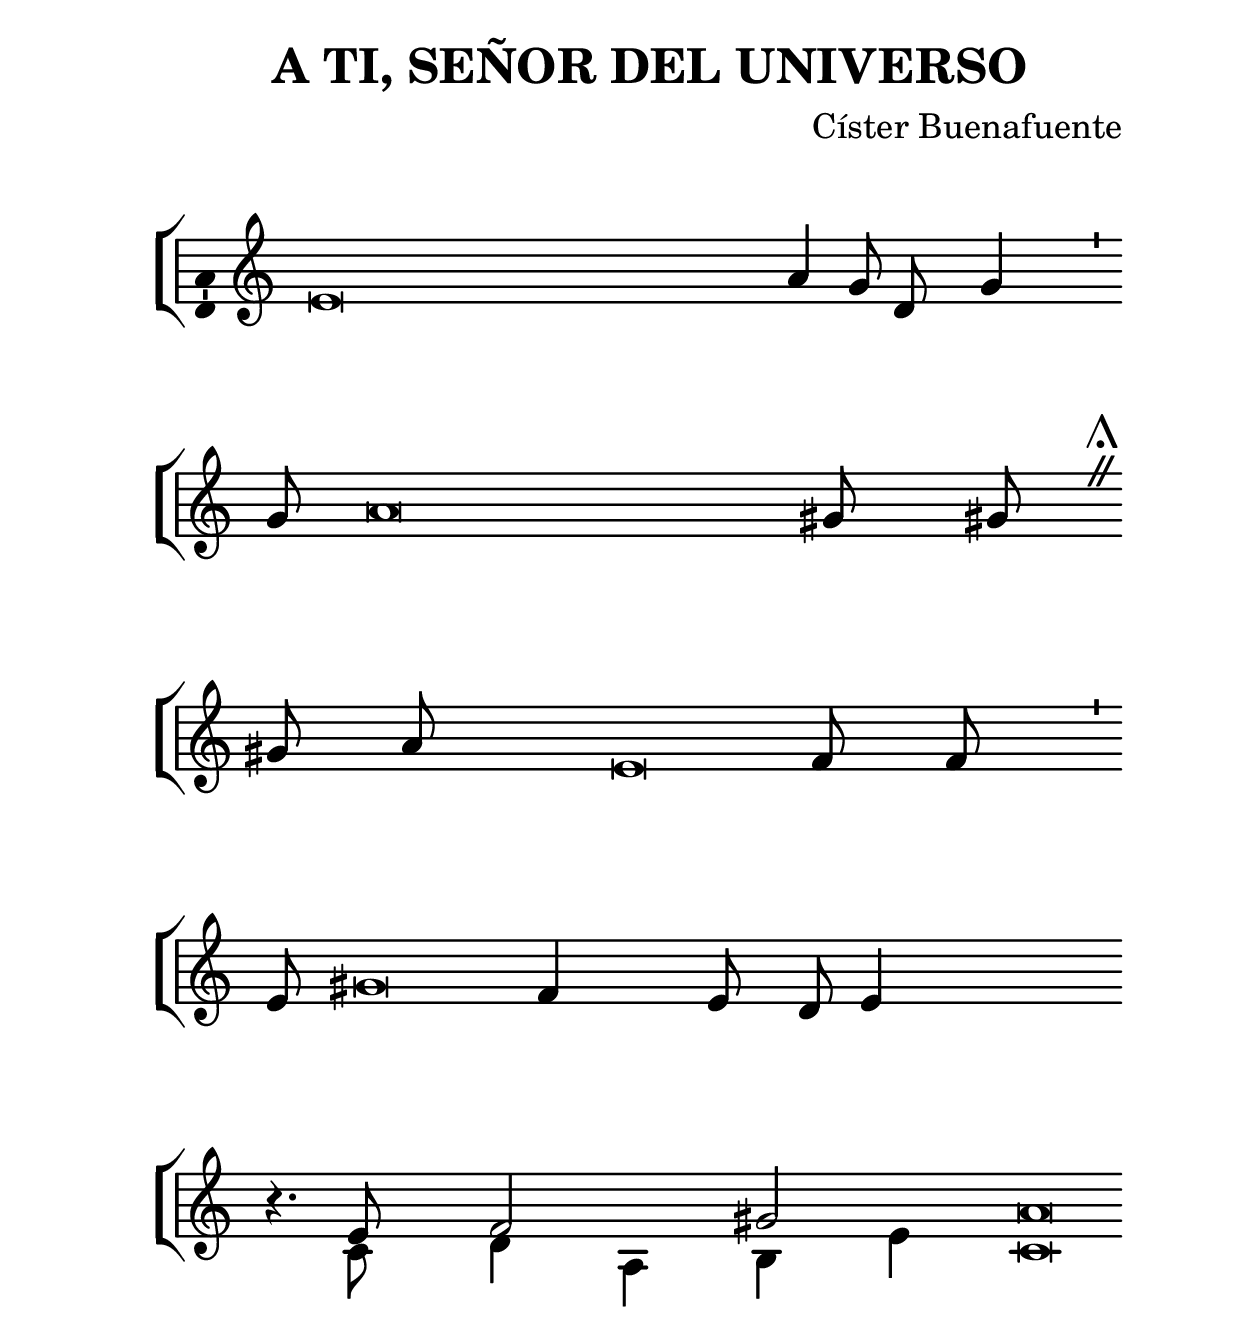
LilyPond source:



%versión de lilypond para la que se ha escrito esta partitura:
\version "2.16.0"

	%Tamaño papel
	#(set-default-paper-size "a4")
	%Tamaño partitura
	#(set-global-staff-size 30)
	%No responde al pulsar sobre una nota
	#(ly:set-option 'point-and-click #f)

%parámetros del encabezamiento:
\header {
	%title = "A TI, SEÑOR DEL UNIVERSO"
	title = \markup{\fontsize #-1 "A TI, SEÑOR DEL UNIVERSO"}
	subtitle = ""
	composer = "Císter Buenafuente"
	poet = ""
	meter = ""
	arranger = ""
%	tagline="Monasterio de la Madre de Dios. Buenafuente del Sistal."
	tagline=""
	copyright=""
	tiempo = ""
	usos = ""
	letra = "A Ti, Señor del universo, en esta noche suplicamos que venga tu bondad de Padre a bendecir nuestro descanso. Y mientras el cuerpo reposa vigile el corazón amante, y por la luz de tu Palabra nuestra oración sea constante. Por este día que nos diste, a Ti, Dios Padre damos gracias, a Jesucristo, Señor Nuestro y Al que consuela nuestras almas. Amén."
	}

%parámetros asociados al papel:
\paper  {
	oddHeaderMarkup = \markup {\fill-line { \on-the-fly #not-first-page \fromproperty #'header:title \on-the-fly #not-first-page \fromproperty #'header:composer }}
	evenHeaderMarkup = \markup {\fill-line { \fromproperty #'header:composer \fromproperty #'header:title }}
	#(set-paper-size "a4")
	print-page-number = ##f
	first-page-number = 1
	print-first-page-number = ##f
%	head-separation = 3.0 \cm
	top-margin = 2.0 \cm
	bottom-margin = 0.0\cm
%%%	bottom-margin = -2.0\cm
	left-margin = 3.0 \cm
	line-width = 16.0 \cm
	indent = 8\mm
	interscoreline = 2.\mm
	between-system-space = 15\mm
%	para que las partituras no llenen la hoja:
	ragged-bottom = ##t
%	idem para la última hoja:
	ragged-last-bottom = ##f
%	para que las partituras llenen el ancho del papel:
	ragged-last = ##f
	after-title-space = 2.5 \cm
%page-count=1
%system-count=5

	%Flexible Vertical Spacing
%	markup-markup-spacing =
%	#'((basic-distance . 15) (minimum-distance . 15) (padding . 3))
	markup-system-spacing =
	#'((basic-distance . 15) (minimum-distance . 15) (padding . 3))
	system-system-spacing =
	#'((basic-distance . 15) (minimum-distance . 15) (padding . 3))
	score-system-spacing =
	#'((basic-distance . 15) (minimum-distance . 15) (padding . 5))
%	top-system-spacing = % header
%	#'((basic-distance . 8) (minimum-distance . 0) (padding . 0))
%	top-markup-spacing =
%	#'((basic-distance . 20) (minimum-distance . 20) (padding . 0))
	last-bottom-spacing = % footer
	#'((basic-distance . 5) (minimum-distance . 5) (padding . 0))
%	score-markup-spacing =
%	#'((basic-distance . 16) (minimum-distance . 13) (padding . 0))

	}


%para incluir divisiones gregorianas
\include "gregorian.ly"
%Ojo. Incluir este fichero implica desactivar la sentencia ragged-last = ##f
%Es decir, deja de justificar las partituras a la derecha


%parámetros que afectan a toda la partitura:
global =  {
	%clave de sol (G):
	\clef G
	%armadura:
%%%	\transpose a b
	\key c \major
	\tempo 4=75
	\set Score.tempoHideNote = ##t
	}

melodia =
%%%	\transpose a b
{
	\relative c' {

\time 1/4
\autoBeamOff

e\breve*1/8 a4 g8 d g4 s4
\divisioMinima
\break

g8 a\breve*1/8 gis8 gis s8
%\divisioMinima
\divisioMaior
\break

gis8 a e\breve*1/8 f8 f
\divisioMinima
\break

e8 gis\breve*1/8 f4 e8 d e4 s8

\finalis
\break

r4.*1/3
<<
{
\voiceOne
\stemUp

e8
f2
gis2
a\breve*1/8
}
\new Voice {
\voiceTwo
\stemDown

c,8
d4 a
b4 e
c\breve*1/8
}
>>
\finalis

%\bar "|."
}
}


texto = \lyricmode {

\set stanza =#"1. " 
\once \override LyricText #'self-alignment-X = #-1
"A Ti, Señor del uni-" ver -- _ _ so,
en
\once \override LyricText #'self-alignment-X = #-1
"esta noche supli-" ca -- mos
que ven
\once \override LyricText #'self-alignment-X = #-1
"-ga tu bondad de" Pa -- dre
a
\once \override LyricText #'self-alignment-X = #-1
"bendecir nuestro des-" can -- _ _ so.

}

textob = \lyricmode {

\set stanza =#"2. "
\once \override LyricText #'self-alignment-X = #-1
"Y mientras el cuerpo re-" po -- _ _ sa
vi
\once \override LyricText #'self-alignment-X = #-1
"-gile el corazón a-" man -- te,
y por
\once \override LyricText #'self-alignment-X = #-1
"la luz de tu Pa-" la -- bra
nues
\once \override LyricText #'self-alignment-X = #-1
"-tra oración sea cons-" tan -- _ _ te.

}

textoc = \lyricmode {

\set stanza =#"3. "
\once \override LyricText #'self-alignment-X = #-1
"Por este día que nos" dis -- _ _ te,
a
\once \override LyricText #'self-alignment-X = #-1
"Ti, Dios Padre damos" gra -- cias,
a Je
\once \override LyricText #'self-alignment-X = #-1
"-sucristo, Señor" Nues -- tro
y~Al
\once \override LyricText #'self-alignment-X = #-1
"que consuela nuestras" al -- _ _ mas.

A -- _ _ mén.

	}


vozStaff = \context Voice = vozStaff
\with {\consists "Ambitus_engraver"}
<<
	\set Staff.instrumentName = ""
	\set Staff.shortInstrumentName = ""
	\set Staff.midiInstrument = #"acoustic grand"
	\set Staff.midiMinimumVolume = #0.7
	\set Staff.midiMaximumVolume = #0.9
	\global
	\melodia
	>>


textoStaff = \context Lyrics = textoStaff <<
%	\set vocalName =#"1. "
	\set shortVocalName =#"1. "
	\lyricsto vozStaff \texto
	>>

textobStaff = \context Lyrics = textobStaff <<
%	\set vocalName =#"2. "
	\set shortVocalName =#"2. "
	\lyricsto vozStaff \textob
	>>

textocStaff = \context Lyrics = textocStaff <<
%	\set vocalName =#"3. "
	\set shortVocalName =#"3. "
	\lyricsto vozStaff \textoc
	>>


\book {
	\score {
		\context ChoirStaff {
			\override StaffGroup.SystemStartBracket #'collapse-height = #1
			\override Score.SystemStartBar #'collapse-height = #1
			<<
			\vozStaff
			\textoStaff
			\textobStaff
			\textocStaff
			>>
		}
		\layout {
ragged-last = ##f
	    		\context {
				\Lyrics
				%\override LyricText #'font-size = #2
				}
	   		\context {
				\Score
				%\override StaffSymbol #'staff-space = #(magstep +3)
%%%				\override InstrumentName #'X-offset = #1.5
				\override InstrumentName #'X-offset = #0.5
				\override InstrumentName #'font-series = #'bold
				}
			\context {
				\Staff
				\remove "Time_signature_engraver"
				\override BarLine #'transparent = ##t
				}
			}
		}
	\score {
		\context ChoirStaff {
			\override StaffGroup.SystemStartBracket #'collapse-height = #1
			\override Score.SystemStartBar #'collapse-height = #1
			<<
			\vozStaff
			>>
		}
		\midi {
	  		\context {
	  			\Score
				tempoWholesPerMinute = #(ly:make-moment 70 4)
				}
			}
		}
}


